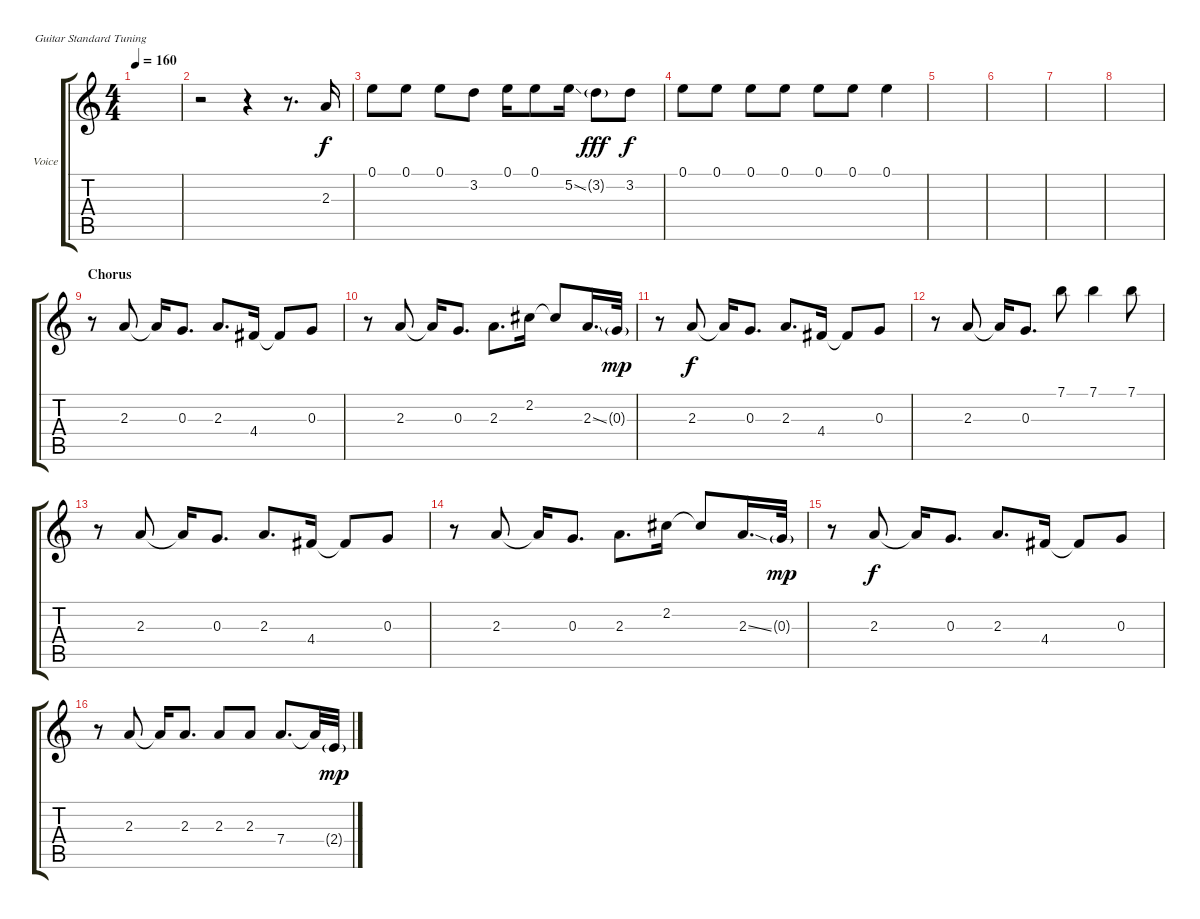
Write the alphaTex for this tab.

\bracketExtendMode groupsimilarinstruments
\firstSystemTrackNameOrientation horizontal
\otherSystemsTrackNameOrientation horizontal
\track ("Voice" "Voice") {mute instrument lead6voice}
\staff {score tabs}
\tuning (E4 B3 G3 D3 A2 E2)
\displaytranspose 12
\ts (4 4)
\tempo 160
\clef g2
\ks c
|
r.2 r.4 r.8{d} 2.3.16{dy f} |
0.1.8 0.1.8 0.1.8 3.2.8 0.1.16 0.1.8 5.2{ss}.16 3.2{g}.8{dy fff} 3.2.8{dy f} |
0.1.8 0.1.8 0.1.8 0.1.8 0.1.8 0.1.8 0.1.4 |
|
|
|
|
\section ("" "Chorus")
r.8 2.3.8 2.3{t}.16 0.3.8{d} 2.3.8{d} 4.4.16 4.4{t}.8 0.3.8 |
r.8 2.3.8 2.3{t}.16 0.3.8{d} 2.3.8{d} 2.2.16 2.2{t}.8 2.3{ss}.16{d} 0.3{g}.32{dy mp} |
r.8 2.3.8{dy f} 2.3{t}.16 0.3.8{d} 2.3.8{d} 4.4.16 4.4{t}.8 0.3.8 |
r.8 2.3.8 2.3{t}.16 0.3.8{d} 7.1.8 7.1.4 7.1.8 |
r.8 2.3.8 2.3{t}.16 0.3.8{d} 2.3.8{d} 4.4.16 4.4{t}.8 0.3.8 |
r.8 2.3.8 2.3{t}.16 0.3.8{d} 2.3.8{d} 2.2.16 2.2{t}.8 2.3{ss}.16{d} 0.3{g}.32{dy mp} |
r.8 2.3.8{dy f} 2.3{t}.16 0.3.8{d} 2.3.8{d} 4.4.16 4.4{t}.8 0.3.8 |
r.8 2.3.8 2.3{t}.16 2.3.8{d} 2.3.8 2.3.8 7.4.8{d} 7.4{t}.32 2.4{g}.32{dy mp}
